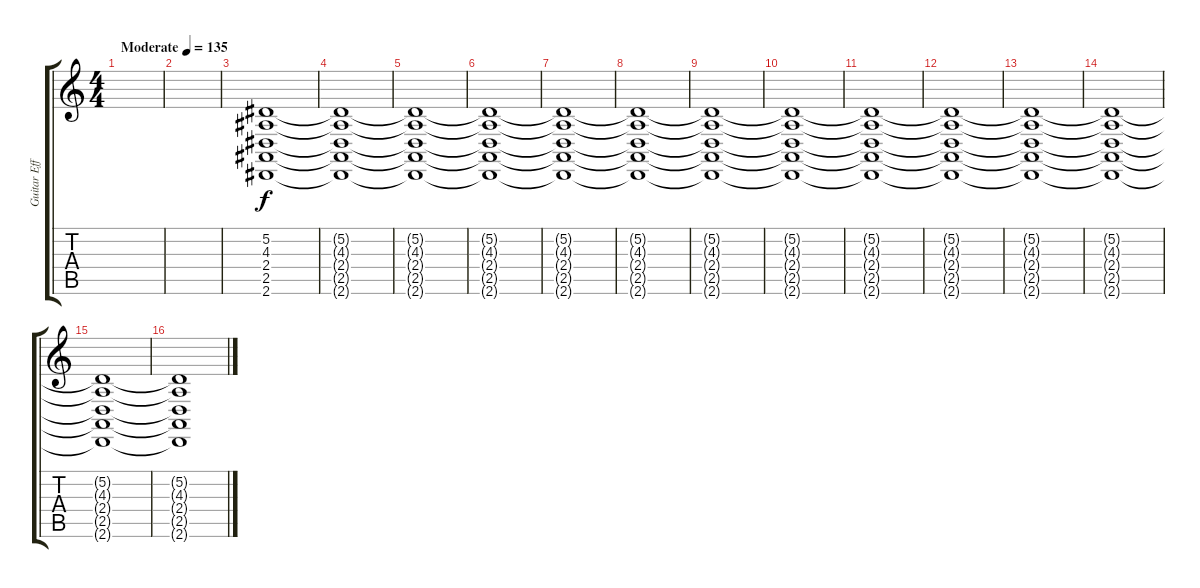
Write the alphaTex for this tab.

\track ("Guitar Effect" "Guitar Eff") {instrument synthstrings1}
\staff {score tabs}
\tuning (Eb4 Bb3 Gb3 Db3 Ab2 Db2) {hide}
\ts (4 4)
\tempo (135 "Moderate")
\clef g2
\ks c
|
|
(5.2 4.3 2.4 2.5 2.6).1 |
(5.2{t} 4.3{t} 2.4{t} 2.5{t} 2.6{t}).1 |
(5.2{t} 4.3{t} 2.4{t} 2.5{t} 2.6{t}).1 |
(5.2{t} 4.3{t} 2.4{t} 2.5{t} 2.6{t}).1 |
(5.2{t} 4.3{t} 2.4{t} 2.5{t} 2.6{t}).1 |
(5.2{t} 4.3{t} 2.4{t} 2.5{t} 2.6{t}).1 |
(5.2{t} 4.3{t} 2.4{t} 2.5{t} 2.6{t}).1 |
(5.2{t} 4.3{t} 2.4{t} 2.5{t} 2.6{t}).1 |
(5.2{t} 4.3{t} 2.4{t} 2.5{t} 2.6{t}).1 |
(5.2{t} 4.3{t} 2.4{t} 2.5{t} 2.6{t}).1 |
(5.2{t} 4.3{t} 2.4{t} 2.5{t} 2.6{t}).1 |
(5.2{t} 4.3{t} 2.4{t} 2.5{t} 2.6{t}).1 |
(5.2{t} 4.3{t} 2.4{t} 2.5{t} 2.6{t}).1 |
(5.2{t} 4.3{t} 2.4{t} 2.5{t} 2.6{t}).1
